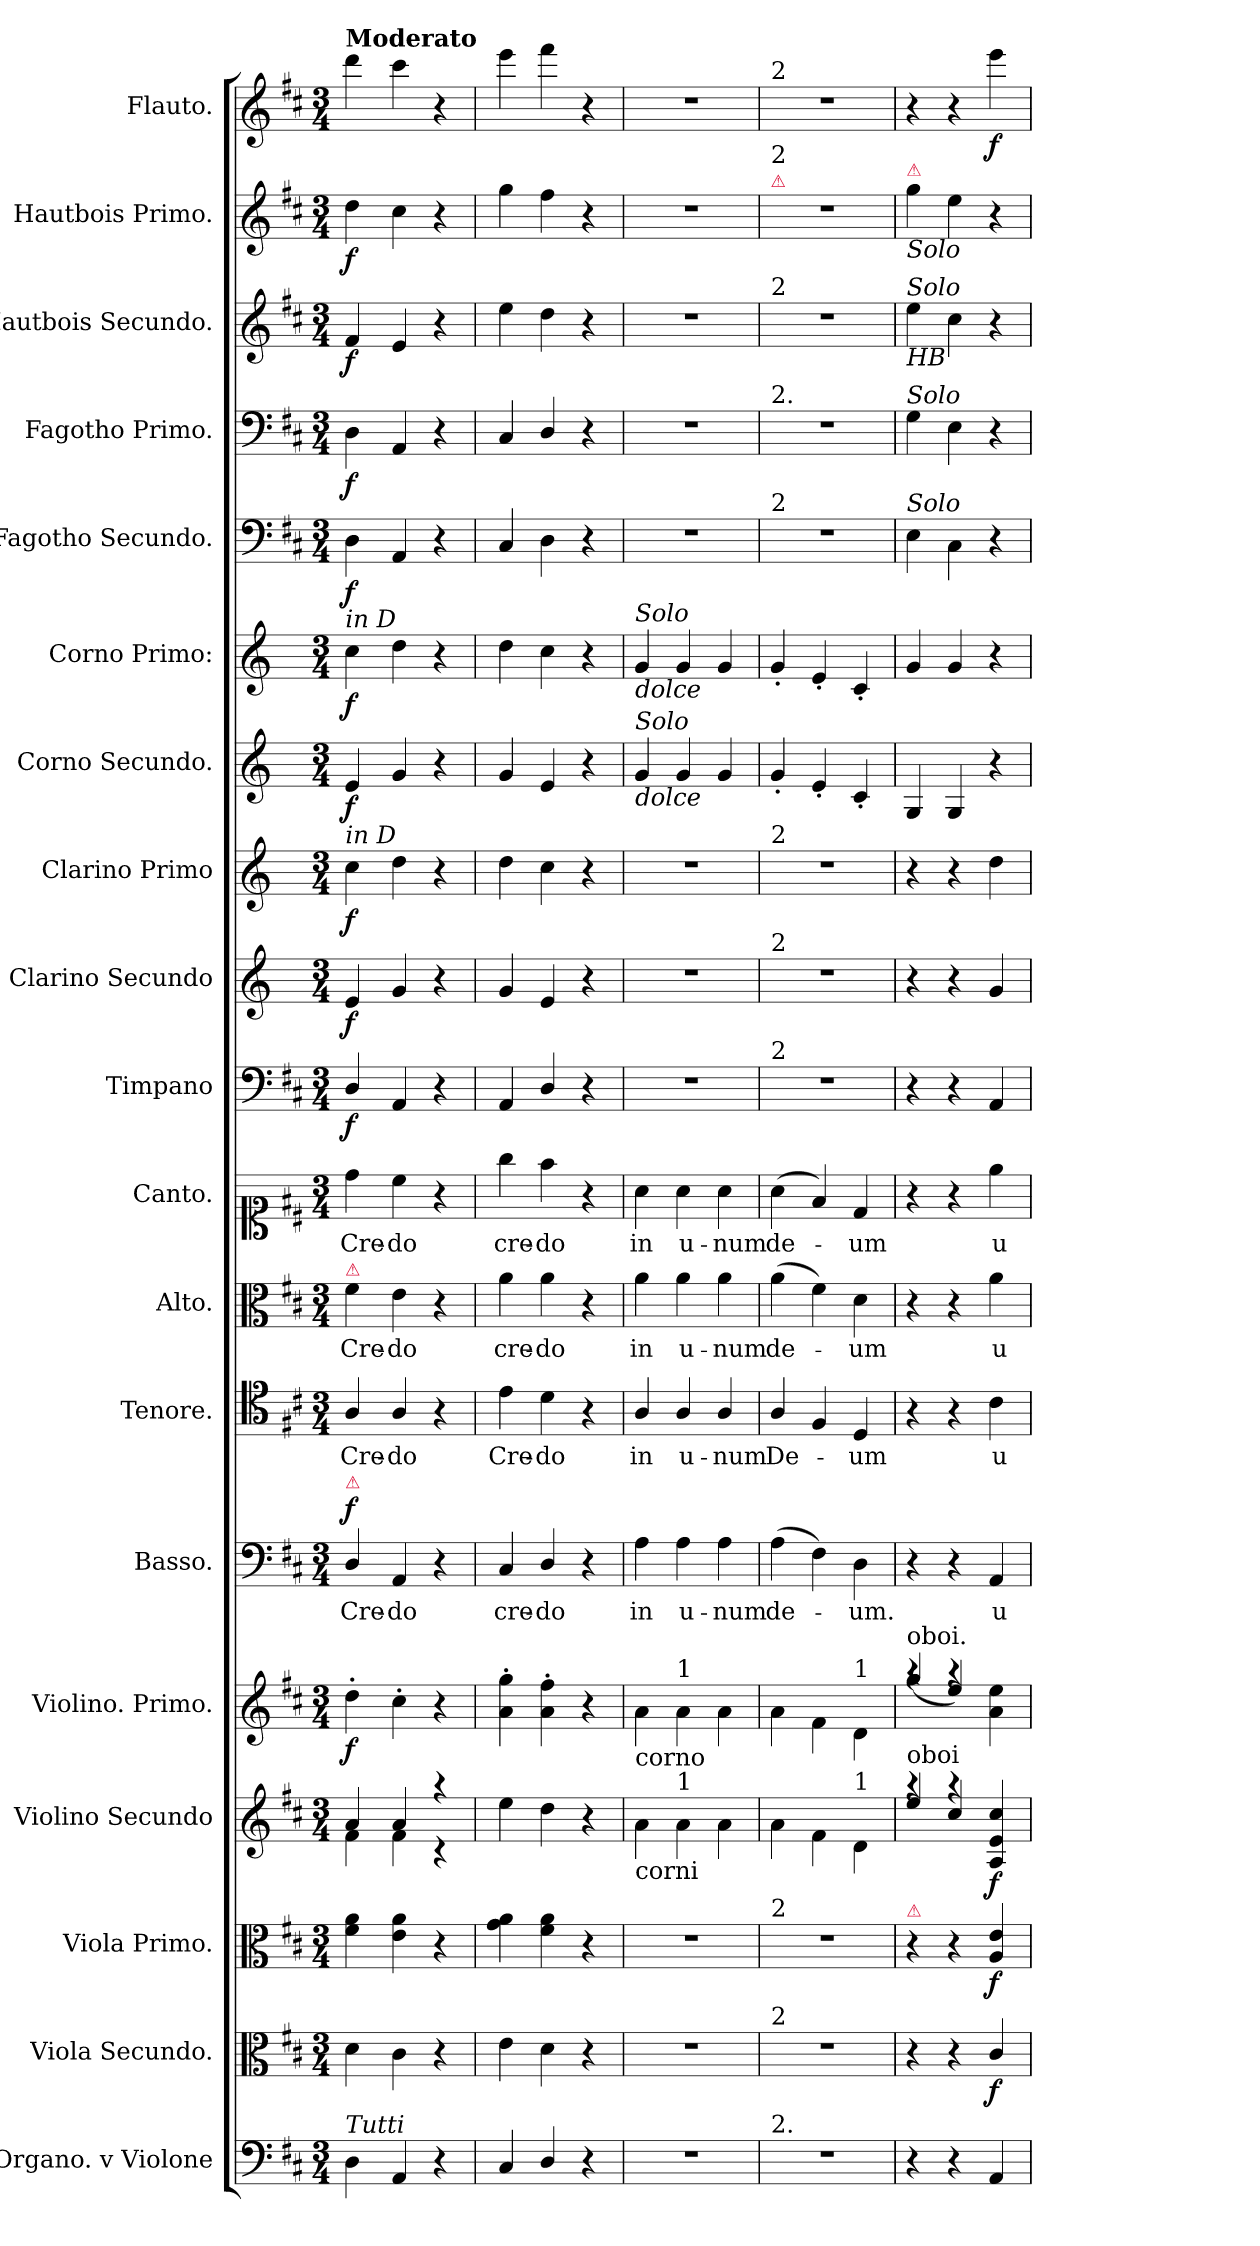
**kern	**kern	**dynam	**kern	**dynam	**kern	**dynam	**kern	**dynam	**kern	**text	**dynam	**kern	**text	**kern	**text	**kern	**text	**kern	**dynam	**kern	**dynam	**kern	**dynam	**kern	**dynam	**kern	**dynam	**kern	**dynam	**kern	**dynam	**kern	**dynam	**kern	**dynam	**kern	**dynam
*part19	*part18	*part18	*part17	*part17	*part16	*part16	*part15	*part15	*part14	*part14	*part14	*part13	*part13	*part12	*part12	*part11	*part11	*part10	*part10	*part9	*part9	*part8	*part8	*part7	*part7	*part6	*part6	*part5	*part5	*part4	*part4	*part3	*part3	*part2	*part2	*part1	*part1
*staff19	*staff18	*staff18	*staff17	*staff17	*staff16	*staff16	*staff15	*staff15	*staff14	*staff14	*staff14	*staff13	*staff13	*staff12	*staff12	*staff11	*staff11	*staff10	*staff10	*staff9	*staff9	*staff8	*staff8	*staff7	*staff7	*staff6	*staff6	*staff5	*staff5	*staff4	*staff4	*staff3	*staff3	*staff2	*staff2	*staff1	*staff1
*I"Organo. v Violone	*I"Viola Secundo.	*	*I"Viola Primo.	*	*I"Violino Secundo	*	*I"Violino. Primo.	*	*I"Basso.	*	*	*I"Tenore.	*	*I"Alto.	*	*I"Canto.	*	*I"Timpano	*	*I"Clarino Secundo	*	*I"Clarino Primo	*	*I"Corno Secundo.	*	*I"Corno Primo:	*	*I"Fagotho Secundo.	*	*I"Fagotho Primo.	*	*I"Hautbois Secundo.	*	*I"Hautbois Primo.	*	*I"Flauto.	*
*I'Org. v Vlne	*	*	*I'Vla. I	*	*	*	*I'Vn I	*	*I'B.	*	*	*I'T.	*	*I'A.	*	*I'C.	*	*I'Timp.	*	*	*	*I'Clno. I	*	*	*	*I'C. I	*	*	*	*	*	*	*	*	*	*I'Fl.	*
*clefF4	*clefC3	*	*clefC3	*	*clefG2	*	*clefG2	*	*clefF4	*	*	*clefC4	*	*clefC3	*	*clefC1	*	*clefF4	*	*clefG2	*	*clefG2	*	*clefG2	*	*clefG2	*	*clefF4	*	*clefF4	*	*clefG2	*	*clefG2	*	*clefG2	*
*	*	*	*	*	*	*	*	*	*	*	*	*	*	*	*	*	*	*	*	*ITrd-1c-2	*	*ITrd-1c-2	*	*ITrd-1c-2	*	*ITrd-1c-2	*	*	*	*	*	*	*	*	*	*	*
*k[f#c#]	*k[f#c#]	*	*k[f#c#]	*	*k[f#c#]	*	*k[f#c#]	*	*k[f#c#]	*	*	*k[f#c#]	*	*k[f#c#]	*	*k[f#c#]	*	*k[f#c#]	*	*k[f#c#]	*	*k[f#c#]	*	*k[f#c#]	*	*k[f#c#]	*	*k[f#c#]	*	*k[f#c#]	*	*k[f#c#]	*	*k[f#c#]	*	*k[f#c#]	*
*D:	*D:	*	*D:	*	*D:	*	*D:	*	*D:	*	*	*D:	*	*D:	*	*D:	*	*D:	*	*	*	*	*	*	*	*	*	*D:	*	*D:	*	*D:	*	*D:	*	*D:	*
*M3/4	*M3/4	*	*M3/4	*	*M3/4	*	*M3/4	*	*M3/4	*	*	*M3/4	*	*M3/4	*	*M3/4	*	*M3/4	*	*M3/4	*	*M3/4	*	*M3/4	*	*M3/4	*	*M3/4	*	*M3/4	*	*M3/4	*	*M3/4	*	*M3/4	*
=1	=1	=1	=1	=1	=1	=1	=1	=1	=1	=1	=1	=1	=1	=1	=1	=1	=1	=1	=1	=1	=1	=1	=1	=1	=1	=1	=1	=1	=1	=1	=1	=1	=1	=1	=1	=1	=1
*	*	*	*	*	*^	*	*	*	*	*	*	*	*	*	*	*	*	*	*	*	*	*	*	*	*	*	*	*	*	*	*	*	*	*	*	*	*
!	!	!	!	!	!	!	!	!	!	!	!	!	!	!	!	!	!	!	!	!	!	!	!	!	!	!	!	!	!	!	!	!	!	!	!	!	!LO:TX:a:B:t=Moderato	!
!	!	!	!	!	!	!	!	!	!	!	!	!	!	!	!	!	!	!	!	!	!	!	!	!	!	!	!LO:TX:a:i:t=in D	!	!	!	!	!	!	!	!	!	!	!
!	!	!	!	!	!	!	!	!	!	!	!	!	!	!	!	!	!	!	!	!	!	!	!LO:TX:a:i:t=in D	!	!	!	!	!	!	!	!	!	!	!	!	!	!	!
!	!	!	!	!	!	!	!	!	!	!	!	!	!	!	!LO:TX:a:color=crimson:t=⚠	!	!	!	!	!	!	!	!	!	!	!	!	!	!	!	!	!	!	!	!	!	!	!
!	!	!	!	!	!	!	!	!	!	!LO:TX:a:color=crimson:t=⚠	!	!	!	!	!	!	!	!	!	!	!	!	!	!	!	!	!	!	!	!	!	!	!	!	!	!	!	!
!LO:TX:a:i:t=Tutti	!	!	!	!	!	!	!	!	!	!	!	!	!	!	!	!	!	!	!	!	!	!	!	!	!	!	!	!	!	!	!	!	!	!	!	!	!	!
!	!	!LO:DY:b	!	!LO:DY:b	!	!	!	!	!	!	!	!LO:DY:a	!	!	!	!	!	!	!	!	!	!	!	!	!	!	!	!	!	!	!	!	!	!	!	!	!	!LO:DY:b
4D\	4d\	for	4f#\ 4a\	fo	4a/	4f#\	.	4dd'\	f	4D/	Cre-	f	4A/	Cre-	4f#\	Cre-	4dd\	Cre-	4D/	f	4f#/	f	4dd\	f	4f#/	f	4dd\	f	4D\	f	4D\	f	4f#/	f	4dd\	f	4ddd\	for
4AA/	4c#\	.	4e\ 4a\	.	4a/	4f#\	.	4cc#'\	.	4AA/	-do	.	4A/	-do	4e\	-do	4cc#\	-do	4AA/	.	4a/	.	4ee\	.	4a/	.	4ee\	.	4AA/	.	4AA/	.	4e/	.	4cc#\	.	4ccc#\	.
4r	4r	.	4r	.	4raa	4rc	.	4r	.	4r	.	.	4r	.	4r	.	4r	.	4r	.	4r	.	4r	.	4r	.	4r	.	4r	.	4r	.	4r	.	4r	.	4r	.
=2	=2	=2	=2	=2	=2	=2	=2	=2	=2	=2	=2	=2	=2	=2	=2	=2	=2	=2	=2	=2	=2	=2	=2	=2	=2	=2	=2	=2	=2	=2	=2	=2	=2	=2	=2	=2	=2	=2
!	!	!	!	!	!	!	!	!	!	!	!LO:LY:i	!	!	!	!	!LO:LY:i	!	!LO:LY:i	!	!	!	!	!	!	!	!	!	!	!	!	!	!	!	!	!	!	!	!
*	*	*	*	*	*v	*v	*	*	*	*	*	*	*	*	*	*	*	*	*	*	*	*	*	*	*	*	*	*	*	*	*	*	*	*	*	*	*	*
4C#/	4e\	.	4g\ 4a\	.	4ee\	.	4a'\ 4gg'\	.	4C#/	cre-	.	4e\	Cre-	4a\	cre-	4gg\	cre-	4AA/	.	4a/	.	4ee\	.	4a/	.	4ee\	.	4C#/	.	4C#/	.	4ee\	.	4gg\	.	4eee\	.
!	!	!	!	!	!	!	!	!	!	!LO:LY:i	!	!	!	!	!LO:LY:i	!	!LO:LY:i	!	!	!	!	!	!	!	!	!	!	!	!	!	!	!	!	!	!	!	!
4D/	4d\	.	4f#\ 4a\	.	4dd\	.	4a'\ 4ff#'\	.	4D/	-do	.	4d\	-do	4a\	-do	4ff#\	-do	4D/	.	4f#/	.	4dd\	.	4f#/	.	4dd\	.	4D\	.	4D/	.	4dd\	.	4ff#\	.	4fff#\	.
4r	4r	.	4r	.	4r	.	4r	.	4r	.	.	4r	.	4r	.	4r	.	4r	.	4r	.	4r	.	4r	.	4r	.	4r	.	4r	.	4r	.	4r	.	4r	.
=3	=3	=3	=3	=3	=3	=3	=3	=3	=3	=3	=3	=3	=3	=3	=3	=3	=3	=3	=3	=3	=3	=3	=3	=3	=3	=3	=3	=3	=3	=3	=3	=3	=3	=3	=3	=3	=3
!	!	!	!	!	!	!	!	!	!	!	!	!	!	!	!	!	!	!	!	!	!	!	!	!	!	!LO:TX:b:i:t=dolce	!	!	!	!	!	!	!	!	!	!	!
!	!	!	!	!	!	!	!	!	!	!	!	!	!	!	!	!	!	!	!	!	!	!	!	!	!	!LO:TX:a:i:t=Solo	!	!	!	!	!	!	!	!	!	!	!
!	!	!	!	!	!	!	!	!	!	!	!	!	!	!	!	!	!	!	!	!	!	!	!	!LO:TX:a:i:t=Solo	!	!	!	!	!	!	!	!	!	!	!	!	!
!	!	!	!	!	!	!	!	!	!	!	!	!	!	!	!	!	!	!	!	!	!	!	!	!LO:TX:b:i:t=dolce	!	!	!	!	!	!	!	!	!	!	!	!	!
!	!	!	!	!	!	!	!LO:TX:b:t=corno	!	!	!	!	!	!	!	!	!	!	!	!	!	!	!	!	!	!	!	!	!	!	!	!	!	!	!	!	!	!
!	!	!	!	!	!LO:TX:b:t=corni	!	!	!	!	!	!	!	!	!	!	!	!	!	!	!	!	!	!	!	!	!	!	!	!	!	!	!	!	!	!	!	!
2.r	2.r	.	2.r	.	4a\	.	4a\	.	4A\	in	.	4A/	in	4a\	in	4a\	in	2.r	.	2.r	.	2.r	.	4a/	.	4a/	.	2.r	.	2.r	.	2.r	.	2.r	.	2.r	.
!	!	!	!	!	!	!	!LO:TX:a:t=1	!	!	!	!	!	!	!	!	!	!	!	!	!	!	!	!	!	!	!	!	!	!	!	!	!	!	!	!	!	!
!	!	!	!	!	!LO:TX:a:t=1	!	!	!	!	!	!	!	!	!	!	!	!	!	!	!	!	!	!	!	!	!	!	!	!	!	!	!	!	!	!	!	!
.	.	.	.	.	4a\	.	4a\	.	4A\	u-	.	4A/	u-	4a\	u-	4a\	u-	.	.	.	.	.	.	4a/	.	4a/	.	.	.	.	.	.	.	.	.	.	.
.	.	.	.	.	4a\	.	4a\	.	4A\	-num	.	4A/	-num	4a\	-num	4a\	-num	.	.	.	.	.	.	4a/	.	4a/	.	.	.	.	.	.	.	.	.	.	.
=4	=4	=4	=4	=4	=4	=4	=4	=4	=4	=4	=4	=4	=4	=4	=4	=4	=4	=4	=4	=4	=4	=4	=4	=4	=4	=4	=4	=4	=4	=4	=4	=4	=4	=4	=4	=4	=4
!	!	!	!	!	!	!	!	!	!	!	!	!	!	!	!	!	!	!	!	!	!	!	!	!	!	!	!	!	!	!	!	!	!	!	!	!LO:TX:a:t=2	!
!	!	!	!	!	!	!	!	!	!	!	!	!	!	!	!	!	!	!	!	!	!	!	!	!	!	!	!	!	!	!	!	!	!	!LO:TX:a:color=crimson:t=⚠	!	!	!
!	!	!	!	!	!	!	!	!	!	!	!	!	!	!	!	!	!	!	!	!	!	!	!	!	!	!	!	!	!	!	!	!	!	!LO:TX:a:t=2	!	!	!
!	!	!	!	!	!	!	!	!	!	!	!	!	!	!	!	!	!	!	!	!	!	!	!	!	!	!	!	!	!	!	!	!LO:TX:a:t=2	!	!	!	!	!
!	!	!	!	!	!	!	!	!	!	!	!	!	!	!	!	!	!	!	!	!	!	!	!	!	!	!	!	!	!	!LO:TX:a:t=2.	!	!	!	!	!	!	!
!	!	!	!	!	!	!	!	!	!	!	!	!	!	!	!	!	!	!	!	!	!	!	!	!	!	!	!	!LO:TX:a:t=2	!	!	!	!	!	!	!	!	!
!	!	!	!	!	!	!	!	!	!	!	!	!	!	!	!	!	!	!	!	!	!	!LO:TX:a:t=2	!	!	!	!	!	!	!	!	!	!	!	!	!	!	!
!	!	!	!	!	!	!	!	!	!	!	!	!	!	!	!	!	!	!	!	!LO:TX:a:t=2	!	!	!	!	!	!	!	!	!	!	!	!	!	!	!	!	!
!	!	!	!	!	!	!	!	!	!	!	!	!	!	!	!	!	!	!LO:TX:a:t=2	!	!	!	!	!	!	!	!	!	!	!	!	!	!	!	!	!	!	!
!	!	!	!LO:TX:a:t=2	!	!	!	!	!	!	!	!	!	!	!	!	!	!	!	!	!	!	!	!	!	!	!	!	!	!	!	!	!	!	!	!	!	!
!	!LO:TX:a:t=2	!	!	!	!	!	!	!	!	!	!	!	!	!	!	!	!	!	!	!	!	!	!	!	!	!	!	!	!	!	!	!	!	!	!	!	!
!LO:TX:a:t=2.	!	!	!	!	!	!	!	!	!	!	!	!	!	!	!	!	!	!	!	!	!	!	!	!	!	!	!	!	!	!	!	!	!	!	!	!	!
2.r	2.r	.	2.r	.	4a\	.	4a\	.	(4A\	de-	.	4A/	De-	(4a\	de-	(4a\	de-	2.r	.	2.r	.	2.r	.	4a'/	.	4a'/	.	2.r	.	2.r	.	2.r	.	2.r	.	2.r	.
.	.	.	.	.	4f#\	.	4f#\	.	4F#\)	.	.	4F#/	.	4f#\)	.	4f#/)	.	.	.	.	.	.	.	4f#'/	.	4f#'/	.	.	.	.	.	.	.	.	.	.	.
!	!	!	!	!	!	!	!LO:TX:a:t=1	!	!	!	!	!	!	!	!	!	!	!	!	!	!	!	!	!	!	!	!	!	!	!	!	!	!	!	!	!	!
!	!	!	!	!	!LO:TX:a:t=1	!	!	!	!	!	!	!	!	!	!	!	!	!	!	!	!	!	!	!	!	!	!	!	!	!	!	!	!	!	!	!	!
.	.	.	.	.	4d\	.	4d\	.	4D\	-um.	.	4D/	-um	4d\	-um	4d/	-um	.	.	.	.	.	.	4d'/	.	4d'/	.	.	.	.	.	.	.	.	.	.	.
=5	=5	=5	=5	=5	=5	=5	=5	=5	=5	=5	=5	=5	=5	=5	=5	=5	=5	=5	=5	=5	=5	=5	=5	=5	=5	=5	=5	=5	=5	=5	=5	=5	=5	=5	=5	=5	=5
*	*	*	*	*	*^	*	*^	*	*	*	*	*	*	*	*	*	*	*	*	*	*	*	*	*	*	*	*	*	*	*	*	*	*	*	*	*	*
!	!	!	!	!	!	!	!	!	!	!	!	!	!	!	!	!	!	!	!	!	!	!	!	!	!	!	!	!	!	!	!	!	!	!	!	!LO:TX:a:color=crimson:t=⚠	!	!	!
!	!	!	!	!	!	!	!	!	!	!	!	!	!	!	!	!	!	!	!	!	!	!	!	!	!	!	!	!	!	!	!	!	!	!	!	!LO:TX:b:i:t=Solo	!	!	!
!	!	!	!	!	!	!	!	!	!	!	!	!	!	!	!	!	!	!	!	!	!	!	!	!	!	!	!	!	!	!	!	!	!	!LO:TX:b:i:t=HB	!	!	!	!	!
!	!	!	!	!	!	!	!	!	!	!	!	!	!	!	!	!	!	!	!	!	!	!	!	!	!	!	!	!	!	!	!	!	!	!LO:TX:a:i:t=Solo	!	!	!	!	!
!	!	!	!	!	!	!	!	!	!	!	!	!	!	!	!	!	!	!	!	!	!	!	!	!	!	!	!	!	!	!	!	!LO:TX:a:i:t=Solo	!	!	!	!	!	!	!
!	!	!	!	!	!	!	!	!	!	!	!	!	!	!	!	!	!	!	!	!	!	!	!	!	!	!	!	!	!	!LO:TX:a:i:t=Solo	!	!	!	!	!	!	!	!	!
!	!	!	!	!	!	!	!	!LO:TX:a:t=oboi.	!	!	!	!	!	!	!	!	!	!	!	!	!	!	!	!	!	!	!	!	!	!	!	!	!	!	!	!	!	!	!
!	!	!	!	!	!LO:TX:a:t=oboi	!	!	!	!	!	!	!	!	!	!	!	!	!	!	!	!	!	!	!	!	!	!	!	!	!	!	!	!	!	!	!	!	!	!
!	!	!	!LO:TX:a:color=crimson:t=⚠	!	!	!	!	!	!	!	!	!	!	!	!	!	!	!	!	!	!	!	!	!	!	!	!	!	!	!	!	!	!	!	!	!	!	!	!
4r	4r	.	4r	.	4raa	4ee/	.	4raa	(4gg/	.	4r	.	.	4r	.	4r	.	4r	.	4r	.	4r	.	4r	.	4A/	.	4a/	.	4E\	.	4G\	.	4ee\	.	4gg\	.	4r	.
4r	4r	.	4r	.	4raa	4cc#/	.	4raa	4ee/)	.	4r	.	.	4r	.	4r	.	4r	.	4r	.	4r	.	4r	.	4A/	.	4a/	.	4C#\	.	4E\	.	4cc#\	.	4ee\	.	4r	.
!	!	!	!	!LO:DY:b	!	!	!LO:DY:b	!	!	!	!	!	!	!	!	!	!	!	!	!	!	!	!	!	!	!	!	!	!	!	!	!	!	!	!	!	!	!	!LO:DY:b
4AA/	4c#/	f	4A/ 4e/	f	4A/ 4e/ 4cc#/	4cc#\yy	f.	4a\ 4ee\	4ee\yy	.	4AA/	u-	.	4c#\	u-	4a\	u-	4ee\	u-	4AA/	.	4a/	.	4ee\	.	4r	.	4r	.	4r	.	4r	.	4r	.	4r	.	4eee\	f.
*	*	*	*	*	*v	*v	*	*	*	*	*	*	*	*	*	*	*	*	*	*	*	*	*	*	*	*	*	*	*	*	*	*	*	*	*	*	*	*	*
*	*	*	*	*	*	*	*v	*v	*	*	*	*	*	*	*	*	*	*	*	*	*	*	*	*	*	*	*	*	*	*	*	*	*	*	*	*	*	*
=	=	=	=	=	=	=	=	=	=	=	=	=	=	=	=	=	=	=	=	=	=	=	=	=	=	=	=	=	=	=	=	=	=	=	=	=	=
*-	*-	*-	*-	*-	*-	*-	*-	*-	*-	*-	*-	*-	*-	*-	*-	*-	*-	*-	*-	*-	*-	*-	*-	*-	*-	*-	*-	*-	*-	*-	*-	*-	*-	*-	*-	*-	*-
